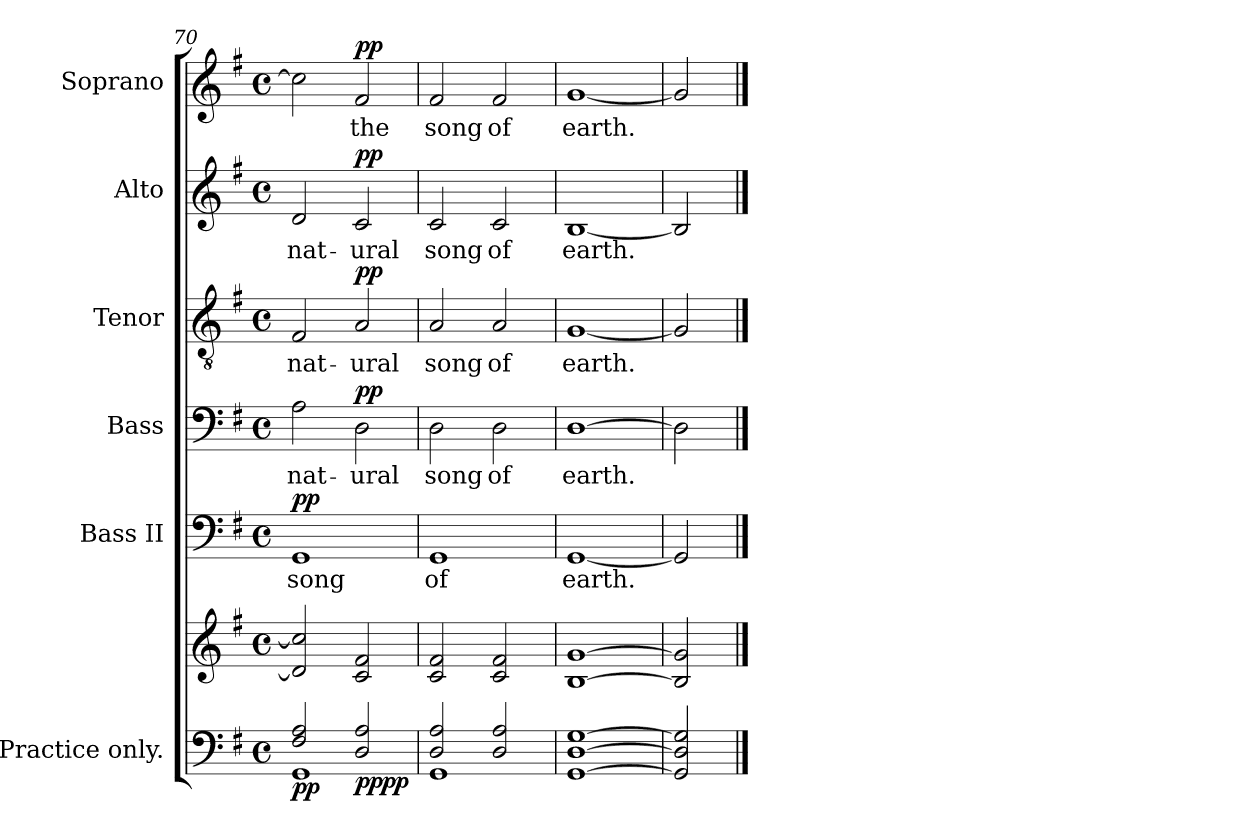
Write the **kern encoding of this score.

**kern	**kern	**dynam	**kern	**text	**dynam	**kern	**text	**dynam	**kern	**text	**dynam	**kern	**text	**dynam	**kern	**text	**dynam
*part6	*part6	*part6	*part5	*part5	*part5	*part4	*part4	*part4	*part3	*part3	*part3	*part2	*part2	*part2	*part1	*part1	*part1
*staff7	*staff6	*staff6/7	*staff5	*staff5	*staff5	*staff4	*staff4	*staff4	*staff3	*staff3	*staff3	*staff2	*staff2	*staff2	*staff1	*staff1	*staff1
*I"Practice only.	*	*	*I"Bass II	*	*	*I"Bass	*	*	*I"Tenor	*	*	*I"Alto	*	*	*I"Soprano	*	*
*	*	*	*I'B II	*	*	*I'B	*	*	*I'T	*	*	*I'A	*	*	*I'S	*	*
*clefF4	*clefG2	*	*clefF4	*	*	*clefF4	*	*	*clefGv2	*	*	*clefG2	*	*	*clefG2	*	*
*k[f#]	*k[f#]	*	*k[f#]	*	*	*k[f#]	*	*	*k[f#]	*	*	*k[f#]	*	*	*k[f#]	*	*
*G:	*G:	*	*G:	*	*	*G:	*	*	*G:	*	*	*G:	*	*	*G:	*	*
*M4/4	*M4/4	*	*M4/4	*	*	*M4/4	*	*	*M4/4	*	*	*M4/4	*	*	*M4/4	*	*
*met(c)	*met(c)	*	*met(c)	*	*	*met(c)	*	*	*met(c)	*	*	*met(c)	*	*	*met(c)	*	*
=70	=70	=70	=70	=70	=70	=70	=70	=70	=70	=70	=70	=70	=70	=70	=70	=70	=70
*^	*^	*	*	*	*	*	*	*	*	*	*	*	*	*	*	*	*
!	!	!	!	!LO:DY:b=2	!	!LO:LY:b	!LO:DY:b	!	!LO:LY:b	!	!	!LO:LY:b	!	!	!LO:LY:b	!	!	!	!
2F#/ 2A/	1GG\	2d/] 2cc/]	1ryy	pp	1GG	song	pp	2A	nat-	.	2F#	nat-	.	2d	nat-	.	2cc]	.	.
!	!	!	!	!LO:DY:b=2	!	!	!	!	!LO:LY:b	!	!	!LO:LY:b	!	!	!LO:LY:b	!	!	!LO:LY:b	!
!	!	!	!	!LO:DY:n=1:b	!	!	!	!	!	!LO:DY:b	!	!	!LO:DY:b	!	!	!LO:DY:b	!	!	!LO:DY:b
2D/ 2A/	.	2c/ 2f#/	.	pp pp	.	.	.	2D	ural	pp	2A	ural	pp	2c	ural	pp	2f#	the	pp
=71	=71	=71	=71	=71	=71	=71	=71	=71	=71	=71	=71	=71	=71	=71	=71	=71	=71	=71	=71
!	!	!	!	!	!	!LO:LY:b	!	!	!LO:LY:b	!	!	!LO:LY:b	!	!	!LO:LY:b	!	!	!LO:LY:b	!
2D/ 2A/	1GG\	2c/ 2f#/	1ryy	.	1GG	of	.	2D	song	.	2A	song	.	2c	song	.	2f#	song	.
!	!	!	!	!	!	!	!	!	!LO:LY:b	!	!	!LO:LY:b	!	!	!LO:LY:b	!	!	!LO:LY:b	!
2D/ 2A/	.	2c/ 2f#/	.	.	.	.	.	2D	of	.	2A	of	.	2c	of	.	2f#	of	.
=72	=72	=72	=72	=72	=72	=72	=72	=72	=72	=72	=72	=72	=72	=72	=72	=72	=72	=72	=72
!	!	!	!	!	!	!LO:LY:b	!	!	!LO:LY:b	!	!	!LO:LY:b	!	!	!LO:LY:b	!	!	!LO:LY:b	!
[1GG/ [1D/ [1G/	1ryy	[1B/ [1g/	1ryy	.	[1GG	earth.	.	[1D	earth.	.	[1G	earth.	.	[1B	earth.	.	[1g	earth.	.
=73	=73	=73	=73	=73	=73	=73	=73	=73	=73	=73	=73	=73	=73	=73	=73	=73	=73	=73	=73
2GG/] 2D/] 2G/]	2ryy	2B/] 2g/]	2ryy	.	2GG]	.	.	2D]	.	.	2G]	.	.	2B]	.	.	2g]	.	.
*v	*v	*	*	*	*	*	*	*	*	*	*	*	*	*	*	*	*	*	*
*	*v	*v	*	*	*	*	*	*	*	*	*	*	*	*	*	*	*	*
==	==	==	==	==	==	==	==	==	==	==	==	==	==	==	==	==	==
*-	*-	*-	*-	*-	*-	*-	*-	*-	*-	*-	*-	*-	*-	*-	*-	*-	*-
